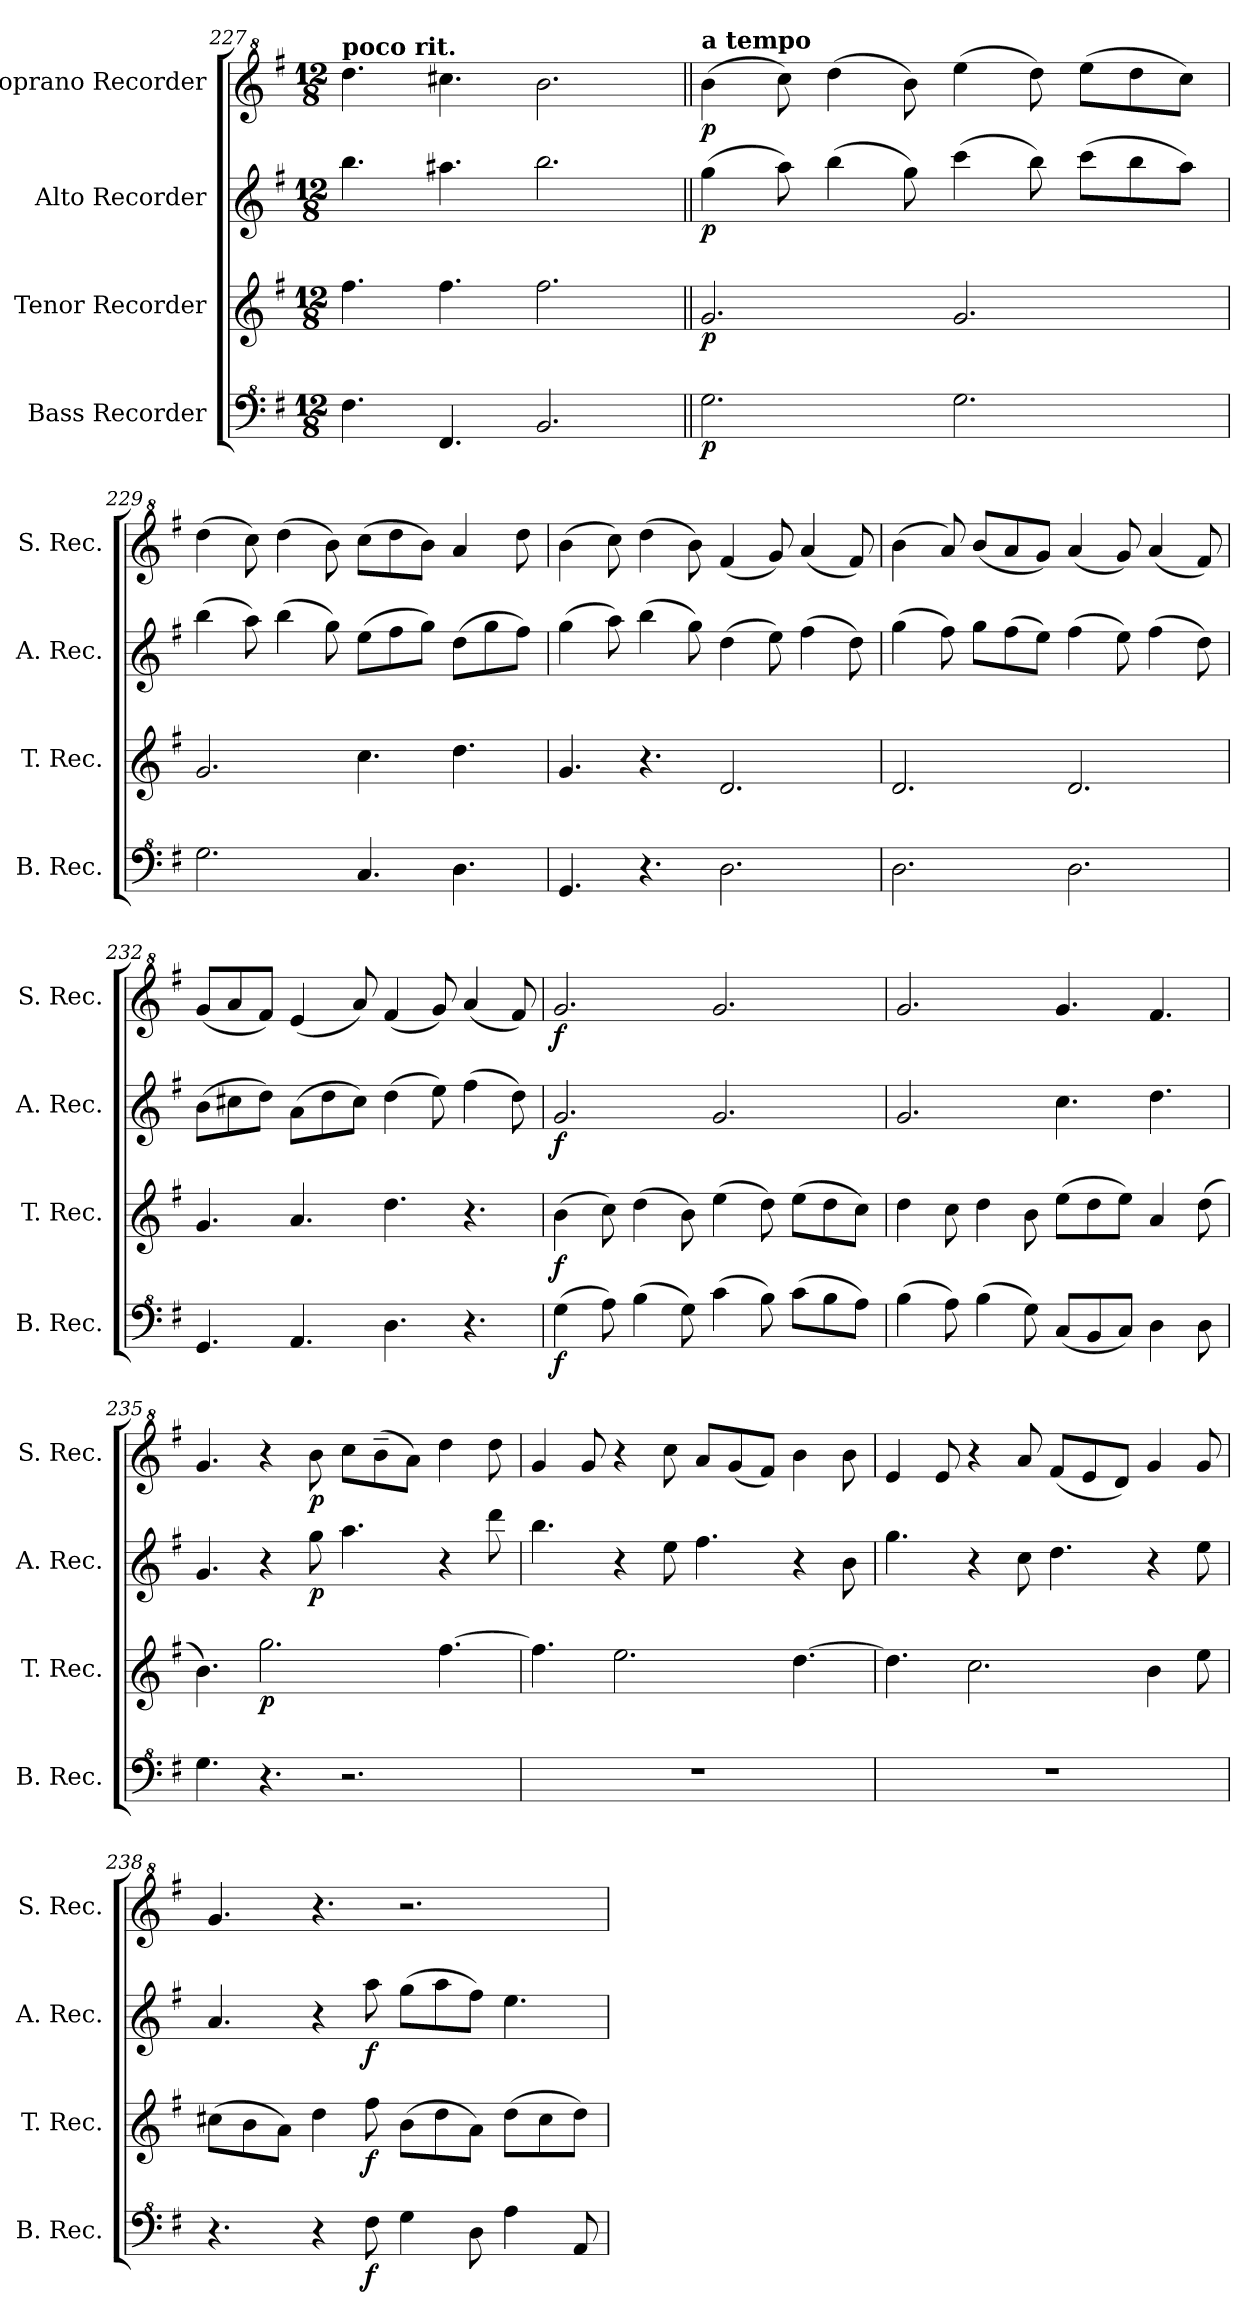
**kern	**dynam	**kern	**dynam	**kern	**dynam	**kern	**dynam
*part4	*part4	*part3	*part3	*part2	*part2	*part1	*part1
*staff4	*staff4	*staff3	*staff3	*staff2	*staff2	*staff1	*staff1
*I"Bass Recorder	*	*I"Tenor Recorder	*	*I"Alto Recorder	*	*I"Soprano Recorder	*
*I'B. Rec.	*	*I'T. Rec.	*	*I'A. Rec.	*	*I'S. Rec.	*
*clefF^4	*	*clefG2	*	*clefG2	*	*clefG^2	*
*k[f#]	*	*k[f#]	*	*k[f#]	*	*k[f#]	*
*M12/8	*	*M12/8	*	*M12/8	*	*M12/8	*
=227	=227	=227	=227	=227	=227	=227	=227
!	!	!	!	!	!	!LO:TX:a:B:t=poco rit.	!
4.f#\	.	4.ff#\	.	4.bb\	.	4.ddd\	.
*	*	*	*	*	*	*MM83	*
4.F#/	.	4.ff#\	.	4.aa#X\	.	4.ccc#X\	.
2.B/	.	2.ff#\	.	2.bb\	.	2.bb\	.
!!LO:PB:g=z
=228||	=228||	=228||	=228||	=228||	=228||	=228||	=228||
*	*	*	*	*	*	*MM90	*
!	!	!	!	!	!	!LO:TX:a:B:t=a tempo	!
!	!LO:DY:b	!	!LO:DY:b	!	!LO:DY:b	!	!LO:DY:b
2.g\	p	2.g/	p	(>4gg\	p	(>4bb\	p
.	.	.	.	8aa\)	.	8ccc\)	.
.	.	.	.	(>4bb\	.	(>4ddd\	.
.	.	.	.	8gg\)	.	8bb\)	.
2.g\	.	2.g/	.	(>4ccc\	.	(>4eee\	.
.	.	.	.	8bb\)	.	8ddd\)	.
.	.	.	.	(>8ccc\L	.	(>8eee\L	.
.	.	.	.	8bb\	.	8ddd\	.
.	.	.	.	8aa\J)	.	8ccc\J)	.
=229	=229	=229	=229	=229	=229	=229	=229
2.g\	.	2.g/	.	(>4bb\	.	(>4ddd\	.
.	.	.	.	8aa\)	.	8ccc\)	.
.	.	.	.	(>4bb\	.	(>4ddd\	.
.	.	.	.	8gg\)	.	8bb\)	.
4.c/	.	4.cc\	.	(>8ee\L	.	(>8ccc\L	.
.	.	.	.	8ff#\	.	8ddd\	.
.	.	.	.	8gg\J)	.	8bb\J)	.
4.d\	.	4.dd\	.	(>8dd\L	.	4aa/	.
.	.	.	.	8gg\	.	.	.
.	.	.	.	8ff#\J)	.	8ddd\	.
=230	=230	=230	=230	=230	=230	=230	=230
4.G/	.	4.g/	.	(>4gg\	.	(>4bb\	.
.	.	.	.	8aa\)	.	8ccc\)	.
4.r	.	4.r	.	(>4bb\	.	(>4ddd\	.
.	.	.	.	8gg\)	.	8bb\)	.
2.d\	.	2.d/	.	(>4dd\	.	(<4ff#/	.
.	.	.	.	8ee\)	.	8gg/)	.
.	.	.	.	(>4ff#\	.	(<4aa/	.
.	.	.	.	8dd\)	.	8ff#/)	.
=231	=231	=231	=231	=231	=231	=231	=231
2.d\	.	2.d/	.	(>4gg\	.	(>4bb\	.
.	.	.	.	8ff#\)	.	8aa/)	.
.	.	.	.	8gg\L	.	(<8bb/L	.
.	.	.	.	(>8ff#\	.	8aa/	.
.	.	.	.	8ee\J)	.	8gg/J)	.
2.d\	.	2.d/	.	(>4ff#\	.	(<4aa/	.
.	.	.	.	8ee\)	.	8gg/)	.
.	.	.	.	(>4ff#\	.	(<4aa/	.
.	.	.	.	8dd\)	.	8ff#/)	.
=232	=232	=232	=232	=232	=232	=232	=232
4.G/	.	4.g/	.	(>8b\L	.	(<8gg/L	.
.	.	.	.	8cc#X\	.	8aa/	.
.	.	.	.	8dd\J)	.	8ff#/J)	.
4.A/	.	4.a/	.	(>8a\L	.	(<4ee/	.
.	.	.	.	8dd\	.	.	.
.	.	.	.	8cc#\J)	.	8aa/)	.
4.d\	.	4.dd\	.	(>4dd\	.	(<4ff#/	.
.	.	.	.	8ee\)	.	8gg/)	.
4.r	.	4.r	.	(>4ff#\	.	(<4aa/	.
.	.	.	.	8dd\)	.	8ff#/)	.
!!LO:LB:g=z
=233	=233	=233	=233	=233	=233	=233	=233
!	!LO:DY:b	!	!LO:DY:b	!	!LO:DY:b	!	!LO:DY:b
(>4g\	f	(>4b\	f	2.g/	f	2.gg/	f
8a\)	.	8cc\)	.	.	.	.	.
(>4b\	.	(>4dd\	.	.	.	.	.
8g\)	.	8b\)	.	.	.	.	.
(>4cc\	.	(>4ee\	.	2.g/	.	2.gg/	.
8b\)	.	8dd\)	.	.	.	.	.
(>8cc\L	.	(>8ee\L	.	.	.	.	.
8b\	.	8dd\	.	.	.	.	.
8a\J)	.	8cc\J)	.	.	.	.	.
=234	=234	=234	=234	=234	=234	=234	=234
(>4b\	.	4dd\	.	2.g/	.	2.gg/	.
8a\)	.	8cc\	.	.	.	.	.
(>4b\	.	4dd\	.	.	.	.	.
8g\)	.	8b\	.	.	.	.	.
(<8c/L	.	(>8ee\L	.	4.cc\	.	4.gg/	.
8B/	.	8dd\	.	.	.	.	.
8c/J)	.	8ee\J)	.	.	.	.	.
4d\	.	4a/	.	4.dd\	.	4.ff#/	.
8d\	.	(>8dd\	.	.	.	.	.
=235	=235	=235	=235	=235	=235	=235	=235
4.g\	.	4.b\)	.	4.g/	.	4.gg/	.
!	!	!	!LO:DY:b	!	!	!	!
4.r	.	2.gg\	p	4r	.	4r	.
!	!	!	!	!	!LO:DY:b	!	!LO:DY:b
.	.	.	.	8gg\	p	8bb\	p
2.r	.	.	.	4.aa\	.	8ccc\L	.
.	.	.	.	.	.	(>8bb~\	.
.	.	.	.	.	.	8aa\J)	.
.	.	[4.ff#\	.	4r	.	4ddd\	.
.	.	.	.	8ddd\	.	8ddd\	.
=236	=236	=236	=236	=236	=236	=236	=236
1.r	.	4.ff#\]	.	4.bb\	.	4gg/	.
.	.	.	.	.	.	8gg/	.
.	.	2.ee\	.	4r	.	4r	.
.	.	.	.	8ee\	.	8ccc\	.
.	.	.	.	4.ff#\	.	8aa/L	.
.	.	.	.	.	.	(<8gg/	.
.	.	.	.	.	.	8ff#/J)	.
.	.	[4.dd\	.	4r	.	4bb\	.
.	.	.	.	8b\	.	8bb\	.
=237	=237	=237	=237	=237	=237	=237	=237
1.r	.	4.dd\]	.	4.gg\	.	4ee/	.
.	.	.	.	.	.	8ee/	.
.	.	2.cc\	.	4r	.	4r	.
.	.	.	.	8cc\	.	8aa/	.
.	.	.	.	4.dd\	.	(<8ff#/L	.
.	.	.	.	.	.	8ee/	.
.	.	.	.	.	.	8dd/J)	.
.	.	4b\	.	4r	.	4gg/	.
.	.	8ee\	.	8ee\	.	8gg/	.
=238	=238	=238	=238	=238	=238	=238	=238
4.r	.	(>8cc#X\L	.	4.a/	.	4.gg/	.
.	.	8b\	.	.	.	.	.
.	.	8a\J)	.	.	.	.	.
4r	.	4dd\	.	4r	.	4.r	.
!	!LO:DY:b	!	!LO:DY:b	!	!LO:DY:b	!	!
8f#\	f	8ff#\	f	8aa\	f	.	.
4g\	.	(>8b\L	.	(>8gg\L	.	2.r	.
.	.	8dd\	.	8aa\	.	.	.
8d\	.	8a\J)	.	8ff#\J)	.	.	.
4a\	.	(>8dd\L	.	4.ee\	.	.	.
.	.	8cc#\	.	.	.	.	.
8A/	.	8dd\J)	.	.	.	.	.
=	=	=	=	=	=	=	=
*-	*-	*-	*-	*-	*-	*-	*-
